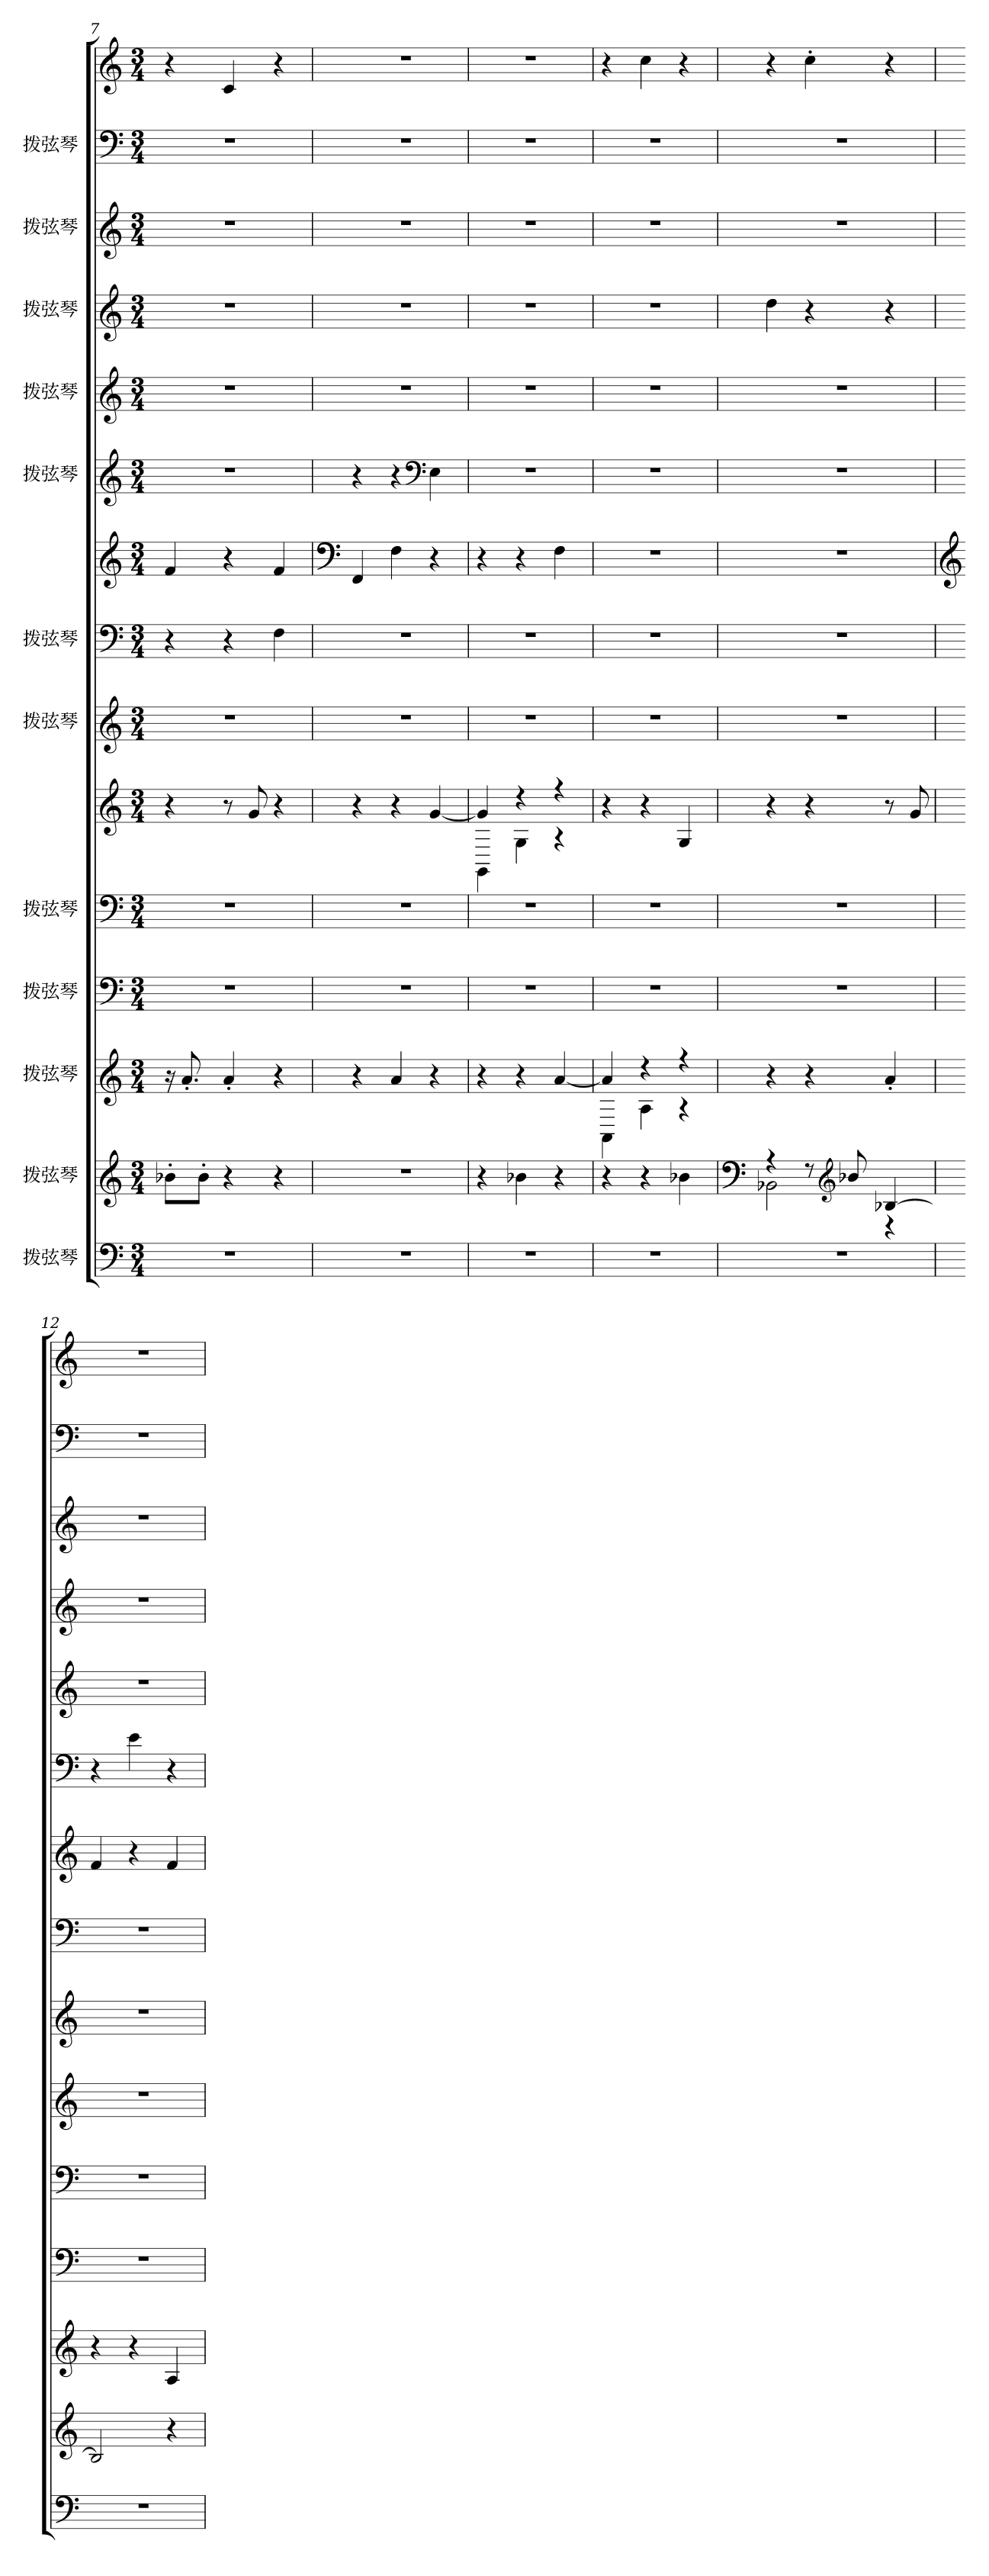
**kern	**kern	**kern	**kern	**kern	**kern	**kern	**kern	**kern	**kern	**kern	**kern	**kern	**kern	**kern
*part12	*part11	*part10	*part9	*part8	*part8	*part7	*part6	*part6	*part5	*part4	*part3	*part2	*part1	*part1
*staff15	*staff14	*staff13	*staff12	*staff11	*staff10	*staff9	*staff8	*staff7	*staff6	*staff5	*staff4	*staff3	*staff2	*staff1
*I"拨弦琴	*I"拨弦琴	*I"拨弦琴	*I"拨弦琴	*I"拨弦琴	*	*I"拨弦琴	*I"拨弦琴	*	*I"拨弦琴	*I"拨弦琴	*I"拨弦琴	*I"拨弦琴	*I"拨弦琴	*
*clefF4	*clefG2	*clefG2	*clefF4	*clefF4	*clefG2	*clefG2	*clefF4	*clefG2	*clefG2	*clefG2	*clefG2	*clefG2	*clefF4	*clefG2
*k[]	*k[]	*k[]	*k[]	*k[]	*k[]	*k[]	*k[]	*k[]	*k[]	*k[]	*k[]	*k[]	*k[]	*k[]
*M3/4	*M3/4	*M3/4	*M3/4	*M3/4	*M3/4	*M3/4	*M3/4	*M3/4	*M3/4	*M3/4	*M3/4	*M3/4	*M3/4	*M3/4
=7	=7	=7	=7	=7	=7	=7	=7	=7	=7	=7	=7	=7	=7	=7
2.r	8b-X'\L	16r	2.r	2.r	4r	2.r	4r	4f/	2.r	2.r	2.r	2.r	2.r	4r
.	.	8.a'/	.	.	.	.	.	.	.	.	.	.	.	.
.	8b-'\J	.	.	.	.	.	.	.	.	.	.	.	.	.
.	4r	4a'/	.	.	8r	.	4r	4r	.	.	.	.	.	4c/
.	.	.	.	.	8g/	.	.	.	.	.	.	.	.	.
.	4r	4r	.	.	4r	.	4F\	4f/	.	.	.	.	.	4r
!!LO:PB:g=z
=8	=8	=8	=8	=8	=8	=8	=8	=8	=8	=8	=8	=8	=8	=8
*	*	*	*	*	*	*	*	*clefF4	*	*	*	*	*	*
2.r	2.r	4r	2.r	2.r	4r	2.r	2.r	4FF/	4r	2.r	2.r	2.r	2.r	2.r
.	.	4a/	.	.	4r	.	.	4F\	4r	.	.	.	.	.
*	*	*	*	*	*	*	*	*	*clefF4	*	*	*	*	*
.	.	4r	.	.	[4g/	.	.	4r	4E\	.	.	.	.	.
=9	=9	=9	=9	=9	=9	=9	=9	=9	=9	=9	=9	=9	=9	=9
*	*	*	*	*	*^	*	*	*	*	*	*	*	*	*
2.r	4r	4r	2.r	2.r	4g/]	4GG\	2.r	2.r	4r	2.r	2.r	2.r	2.r	2.r	2.r
.	4b-X\	4r	.	.	4r	4G\	.	.	4r	.	.	.	.	.	.
.	4r	[4a/	.	.	4r	4r	.	.	4F\	.	.	.	.	.	.
*	*	*	*	*	*v	*v	*	*	*	*	*	*	*	*	*
=10	=10	=10	=10	=10	=10	=10	=10	=10	=10	=10	=10	=10	=10	=10
*	*	*^	*	*	*	*	*	*	*	*	*	*	*	*
2.r	4r	4a/]	4AA\	2.r	2.r	4r	2.r	2.r	2.r	2.r	2.r	2.r	2.r	2.r	4r
.	4r	4r	4A\	.	.	4r	.	.	.	.	.	.	.	.	4cc\
.	4b-X\	4r	4r	.	.	4G/	.	.	.	.	.	.	.	.	4r
*	*	*v	*v	*	*	*	*	*	*	*	*	*	*	*	*
=11	=11	=11	=11	=11	=11	=11	=11	=11	=11	=11	=11	=11	=11	=11
*	*clefF4	*	*	*	*	*	*	*	*	*	*	*	*	*
*	*^	*	*	*	*	*	*	*	*	*	*	*	*	*
2.r	4r	2BB-X\	4r	2.r	2.r	4r	2.r	2.r	2.r	2.r	2.r	4dd\	2.r	2.r	4r
.	8r	.	4r	.	.	4r	.	.	.	.	.	4r	.	.	4cc'\
*	*clefG2	*	*	*	*	*	*	*	*	*	*	*	*	*	*
.	8b-X/	.	.	.	.	.	.	.	.	.	.	.	.	.	.
.	[4B-X/	4r	4a'/	.	.	8r	.	.	.	.	.	4r	.	.	4r
.	.	.	.	.	.	8g/	.	.	.	.	.	.	.	.	.
*	*v	*v	*	*	*	*	*	*	*	*	*	*	*	*	*
=12	=12	=12	=12	=12	=12	=12	=12	=12	=12	=12	=12	=12	=12	=12
*	*	*	*	*	*	*	*	*clefG2	*	*	*	*	*	*
2.r	2B-/]	4r	2.r	2.r	2.r	2.r	2.r	4f/	4r	2.r	2.r	2.r	2.r	2.r
.	.	4r	.	.	.	.	.	4r	4e\	.	.	.	.	.
.	4r	4A/	.	.	.	.	.	4f/	4r	.	.	.	.	.
=	=	=	=	=	=	=	=	=	=	=	=	=	=	=
*-	*-	*-	*-	*-	*-	*-	*-	*-	*-	*-	*-	*-	*-	*-
